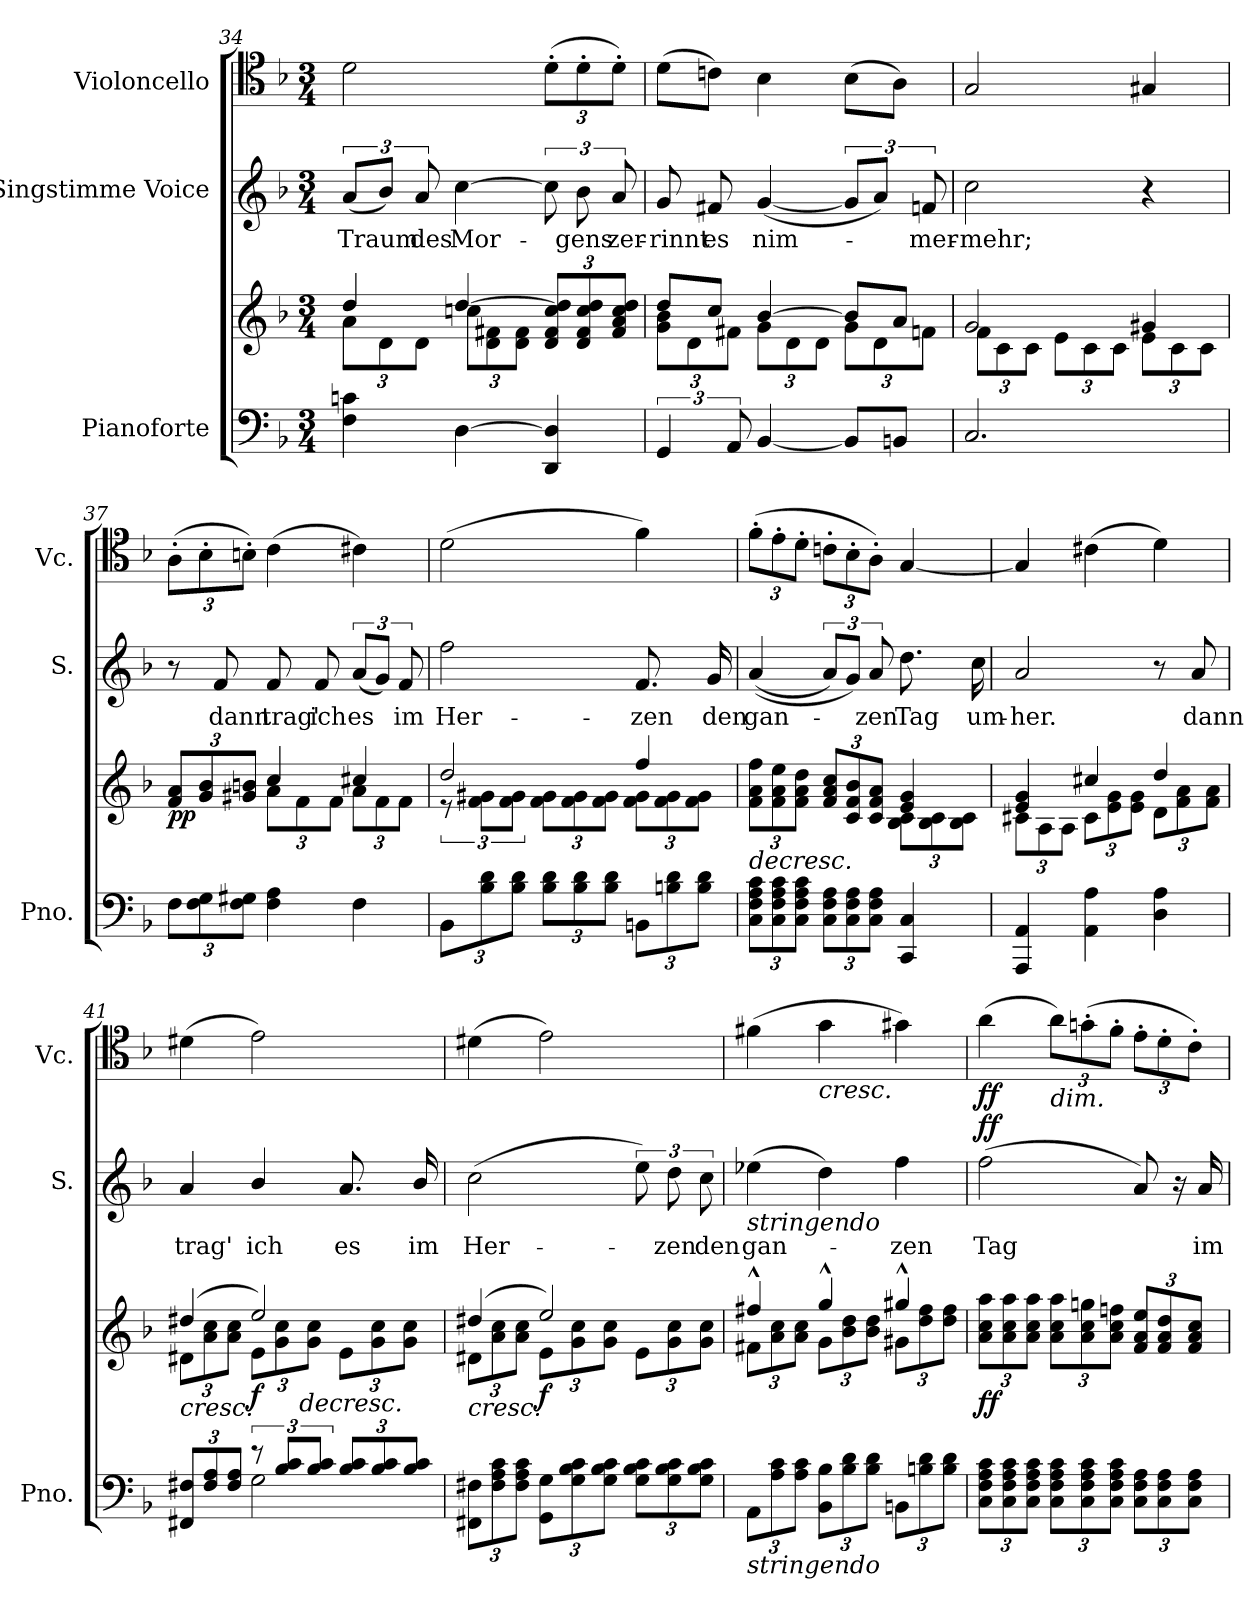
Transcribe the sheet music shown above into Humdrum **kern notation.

**kern	**kern	**dynam	**kern	**text	**dynam	**kern	**dynam
*part3	*part3	*part3	*part2	*part2	*part2	*part1	*part1
*staff4	*staff3	*staff3/4	*staff2	*staff2	*staff2	*staff1	*staff1
*I"Pianoforte	*	*	*I"Singstimme Voice	*	*	*I"Violoncello	*
*I'Pno.	*	*	*I'S.	*	*	*I'Vc.	*
*clefF4	*clefG2	*	*clefG2	*	*	*clefC4	*
*k[b-]	*k[b-]	*	*k[b-]	*	*	*k[b-]	*
*M3/4	*M3/4	*	*M3/4	*	*	*M3/4	*
=34	=34	=34	=34	=34	=34	=34	=34
*	*^	*	*	*	*	*	*
*	*	*Xbrackettup	*	*	*	*	*	*
!	!	!	!	!	!LO:LY:b	!	!	!
4F\ 4cn\	4dd/	12a\L	.	(12a/L	Traum	.	2d\	.
.	.	12d\	.	12b-/J)	.	.	.	.
!	!	!	!	!	!LO:LY:b	!	!	!
.	.	12d\J	.	12a/	des	.	.	.
!	!	!	!	!	!LO:LY:b	!	!	!
[4D\	[4dd/	12ccn\L	.	[4cc\	Mor-	.	.	.
.	.	12d\ 12f#X\	.	.	.	.	.	.
.	.	12d\ 12f#\J	.	.	.	.	.	.
*	*	*	*	*	*	*	*Xbrackettup	*
4DD/ 4D/]	12d/ 12f#/ 12cc/ 12dd/]L	4ryy	.	12cc\]	.	.	(12d'\L	.
!	!	!	!	!	!LO:LY:b	!	!	!
.	12d/ 12f#/ 12cc/ 12dd/	.	.	12b-\	-gens	.	12d'\	.
!	!	!	!	!	!LO:LY:b	!	!	!
.	12f#/ 12a/ 12cc/ 12dd/J	.	.	12a/	zer-	.	12d'\J)	.
=35	=35	=35	=35	=35	=35	=35	=35	=35
!	!	!	!	!	!LO:LY:b	!	!	!
6GG/	8dd/L	12g\ 12b-\L	.	8g/	-rinnt	.	(8d\L	.
.	.	12d\	.	.	.	.	.	.
!	!	!	!	!	!LO:LY:b	!	!	!
.	8cc/J	.	.	8f#X/	es	.	8cn\J)	.
12AA/	.	12f#X\J	.	.	.	.	.	.
!	!	!	!	!	!LO:LY:b	!	!	!
[4BB-/	[4b-/	12g\L	.	([4g/	nim-	.	4B-\	.
.	.	12d\	.	.	.	.	.	.
.	.	12d\J	.	.	.	.	.	.
8BB-/L]	8b-/L]	12g\L	.	12g/L]	.	.	(8B-\L	.
.	.	12d\	.	12a/J)	.	.	.	.
8BBn/J	8a/J	.	.	.	.	.	8A\J)	.
!	!	!	!	!	!LO:LY:b	!	!	!
.	.	12fn\J	.	12fn/	-mer-	.	.	.
=36	=36	=36	=36	=36	=36	=36	=36	=36
!	!	!	!	!	!LO:LY:b	!	!	!
2.C/	2g/	12f\L	.	2cc\	-mehr;	.	2G/	.
.	.	12c\	.	.	.	.	.	.
.	.	12c\J	.	.	.	.	.	.
.	.	12e\L	.	.	.	.	.	.
.	.	12c\	.	.	.	.	.	.
.	.	12c\J	.	.	.	.	.	.
.	4g#X/	12e\L	.	4r	.	.	4G#X/	.
.	.	12c\	.	.	.	.	.	.
.	.	12c\J	.	.	.	.	.	.
!!LO:LB:g=z
=37	=37	=37	=37	=37	=37	=37	=37	=37
*Xbrackettup	*	*	*	*	*	*	*	*
!	!	!	!LO:DY:b	!	!	!	!	!
12F\L	12f/ 12a/L	4ryy	pp	8r	.	.	(12A'\L	.
12F\ 12G\	12g/ 12b-/	.	.	.	.	.	12B-'\	.
!	!	!	!	!	!LO:LY:b	!	!	!
.	.	.	.	8f/	dann	.	.	.
12F\ 12G#X\J	12g#X/ 12bn/J	.	.	.	.	.	12Bn'\J)	.
!	!	!	!	!	!LO:LY:b	!	!	!
4F\ 4A\	4cc/	12a\L	.	8f/	trag'	.	(4c\	.
.	.	12f\	.	.	.	.	.	.
!	!	!	!	!	!LO:LY:b	!	!	!
.	.	.	.	8f/	ich	.	.	.
.	.	12f\J	.	.	.	.	.	.
!	!	!	!	!	!LO:LY:b	!	!	!
4F\	4cc#X/	12a\L	.	(12a/L	es	.	4c#X\)	.
.	.	12f\	.	12g/J)	.	.	.	.
!	!	!	!	!	!LO:LY:b	!	!	!
.	.	12f\J	.	12f/	im	.	.	.
=38	=38	=38	=38	=38	=38	=38	=38	=38
*	*	*brackettup	*	*	*	*	*	*
!	!	!	!	!	!LO:LY:b	!	!	!
12BB-\L	2dd/	12r	.	2ff\	Her-	.	(2d\	.
12B-\ 12d\	.	12f\ 12g#X\L	.	.	.	.	.	.
12B-\ 12d\J	.	12f\ 12g#\J	.	.	.	.	.	.
*	*	*Xbrackettup	*	*	*	*	*	*
12B-\ 12d\L	.	12f\ 12g#\L	.	.	.	.	.	.
12B-\ 12d\	.	12f\ 12g#\	.	.	.	.	.	.
12B-\ 12d\J	.	12f\ 12g#\J	.	.	.	.	.	.
!	!	!	!	!	!LO:LY:b	!	!	!
12BBn\L	4ff/	12f\ 12g#\L	.	8.f/	-zen	.	4f\)	.
12Bn\ 12d\	.	12f\ 12g#\	.	.	.	.	.	.
12B\ 12d\J	.	12f\ 12g#\J	.	.	.	.	.	.
!	!	!	!	!	!LO:LY:b	!	!	!
.	.	.	.	16g/	den	.	.	.
=39	=39	=39	=39	=39	=39	=39	=39	=39
!	!	!	!LO:HP:b	!	!LO:LY:b	!	!	!
12C\ 12F\ 12A\ 12c\L	12f\ 12a\ 12ff\L	2ryy	>	((4a/	gan-	.	(12f'\L	.
12C\ 12F\ 12A\ 12c\	12f\ 12a\ 12ee\	.	.	.	.	.	12e'\	.
12C\ 12F\ 12A\ 12c\J	12f\ 12a\ 12dd\J	.	.	.	.	.	12d'\J	.
12C\ 12F\ 12A\L	12f/ 12a/ 12cc/L	.	.	12a/L)	.	.	12cn'\L	.
12C\ 12F\ 12A\	12c/ 12f/ 12b-/	.	.	12g/J)	.	.	12B-'\	.
!	!	!	!	!	!LO:LY:b	!	!	!
12C\ 12F\ 12A\J	12c/ 12f/ 12a/J	.	.	12a/	-zen	.	12A'\J)	.
!	!	!	!	!	!LO:LY:b	!	!	!
4CC/ 4C/	4e/ 4g/	12B-\ 12c\L	.	8.dd\	Tag	.	[4G/	.
.	.	12B-\ 12c\	.	.	.	.	.	.
.	.	12B-\ 12c\J	.	.	.	.	.	.
!	!	!	!	!	!LO:LY:b	!	!	!
.	.	.	.	16cc\	um-	.	.	.
=40	=40	=40	=40	=40	=40	=40	=40	=40
!	!	!	!	!	!LO:LY:b	!	!	!
4AAA/ 4AA/	4e/ 4g/	12c#X\L	.	2a/	-her.	.	4G/]	.
.	.	12A\	.	.	.	.	.	.
.	.	12A\J	.	.	.	.	.	.
4AA\ 4A\	4cc#X/	12c#\L	.	.	.	.	(4c#X\	.
.	.	12e\ 12g\	.	.	.	.	.	.
.	.	12e\ 12g\J	.	.	.	.	.	.
4D\ 4A\	4dd/	12d\L	.	8r	.	.	4d\)	.
.	.	12f\ 12a\	.	.	.	.	.	.
!	!	!	!	!	!LO:LY:b	!	!	!
.	.	.	.	8a/	dann	.	.	.
.	.	12f\ 12a\J	.	.	.	.	.	.
!!LO:PB:g=z
=41	=41	=41	=41	=41	=41	=41	=41	=41
*^	*	*	*	*	*	*	*	*
!	!	!	!	!LO:HP:b	!	!LO:LY:b	!	!	!
12FF#X/ 12F#X/L	4ryy	(4dd#X/	12d#X\L	<	4a/	trag'	.	(4d#X\	.
12F#/ 12A/	.	.	12a\ 12cc\	.	.	.	.	.	.
12F#/ 12A/J	.	.	12a\ 12cc\J	.	.	.	.	.	.
*brackettup	*	*	*	*	*	*	*	*	*
!	!	!	!	!LO:DY:n=1:b	!	!LO:LY:b	!	!	!
12r	2G\	2ee/)	12e\L	] f	4b-/	ich	.	2e\)	.
12B-/ 12c/L	.	.	12g\ 12cc\	.	.	.	.	.	.
!	!	!	!	!LO:HP:b	!	!	!	!	!
12B-/ 12c/J	.	.	12g\ 12cc\J	>	.	.	.	.	.
*Xbrackettup	*	*	*	*	*	*	*	*	*
!	!	!	!	!	!	!LO:LY:b	!	!	!
12B-/ 12c/L	.	.	12e\L	.	8.a/	es	.	.	.
12B-/ 12c/	.	.	12g\ 12cc\	.	.	.	.	.	.
12B-/ 12c/J	.	.	12g\ 12cc\J	[	.	.	.	.	.
!	!	!	!	!	!	!LO:LY:b	!	!	!
.	.	.	.	.	16b-/	im	.	.	.
*v	*v	*	*	*	*	*	*	*	*
=42	=42	=42	=42	=42	=42	=42	=42	=42
!	!	!	!LO:HP:b	!	!LO:LY:b	!	!	!
12FF#X\ 12F#X\L	(4dd#X/	12d#X\L	<	(2cc\	Her-	.	(4d#X\	.
12F#\ 12A\ 12c\	.	12a\ 12cc\	.	.	.	.	.	.
12F#\ 12A\ 12c\J	.	12a\ 12cc\J	.	.	.	.	.	.
!	!	!	!LO:DY:n=1:b	!	!	!	!	!
12GG\ 12G\L	2ee/)	12e\L	] f	.	.	.	2e\)	.
12G\ 12B-\ 12c\	.	12g\ 12cc\	.	.	.	.	.	.
12G\ 12B-\ 12c\J	.	12g\ 12cc\J	.	.	.	.	.	.
12G\ 12B-\ 12c\L	.	12e\L	.	12ee\)	.	.	.	.
!	!	!	!	!	!LO:LY:b	!	!	!
12G\ 12B-\ 12c\	.	12g\ 12cc\	.	12dd\	-zen	.	.	.
!	!	!	!	!	!LO:LY:b	!	!	!
12G\ 12B-\ 12c\J	.	12g\ 12cc\J	[	12cc\	den	.	.	.
=43	=43	=43	=43	=43	=43	=43	=43	=43
!	!	!	!	!LO:TX:b:i:t=stringendo	!	!	!	!
!LO:TX:b:i:t=stringendo	!	!	!	!	!	!	!	!
!	!	!	!	!	!LO:LY:b	!	!	!
12AA\L	4ff#X^^/	12f#X\L	.	(4ee-X\	gan-	.	(4f#X\	.
12A\ 12c\	.	12a\ 12cc\	.	.	.	.	.	.
12A\ 12c\J	.	12a\ 12cc\J	.	.	.	.	.	.
!	!	!	!	!	!	!	!LO:TX:b:i:t=cresc.	!
12BB-\ 12B-\L	4gg^^/	12g\L	.	4dd\)	.	.	4g\	.
12B-\ 12d\	.	12b-\ 12dd\	.	.	.	.	.	.
12B-\ 12d\J	.	12b-\ 12dd\J	.	.	.	.	.	.
!	!	!	!	!	!LO:LY:b	!	!	!
12BBn\L	4gg#X^^/	12g#X\L	.	4ff\	-zen	.	4g#X\)	.
12Bn\ 12d\	.	12dd\ 12ff#\	.	.	.	.	.	.
12B\ 12d\J	.	12dd\ 12ff#\J	.	.	.	.	.	.
=44	=44	=44	=44	=44	=44	=44	=44	=44
!	!	!	!LO:DY:b	!	!LO:LY:b	!LO:DY:a	!	!LO:DY:b
*	*v	*v	*	*	*	*	*	*
12C\ 12F\ 12A\ 12c\L	12a\ 12cc\ 12aa\L	ff	(2ff\	Tag	ff	(4a\	ff
12C\ 12F\ 12A\ 12c\	12a\ 12cc\ 12aa\	.	.	.	.	.	.
12C\ 12F\ 12A\ 12c\J	12a\ 12cc\ 12aa\J	.	.	.	.	.	.
!	!	!	!	!	!	!LO:TX:b:i:t=dim.	!
12C\ 12F\ 12A\ 12c\L	12a\ 12cc\ 12aa\L	.	.	.	.	12a\L)	.
12C\ 12F\ 12A\ 12c\	12a\ 12cc\ 12ggn\	.	.	.	.	(12gn'\	.
12C\ 12F\ 12A\ 12c\J	12a\ 12cc\ 12ffn\J	.	.	.	.	12f'\J	.
12C\ 12F\ 12A\L	12f/ 12a/ 12ee/L	.	8a/)	.	.	12e'\L	.
12C\ 12F\ 12A\	12f/ 12a/ 12dd/	.	.	.	.	12d'\	.
.	.	.	16r	.	.	.	.
12C\ 12F\ 12A\J	12f/ 12a/ 12cc/J	.	.	.	.	12c'\J)	.
!	!	!	!	!LO:LY:b	!	!	!
.	.	.	16a/	im	.	.	.
=	=	=	=	=	=	=	=
*-	*-	*-	*-	*-	*-	*-	*-
